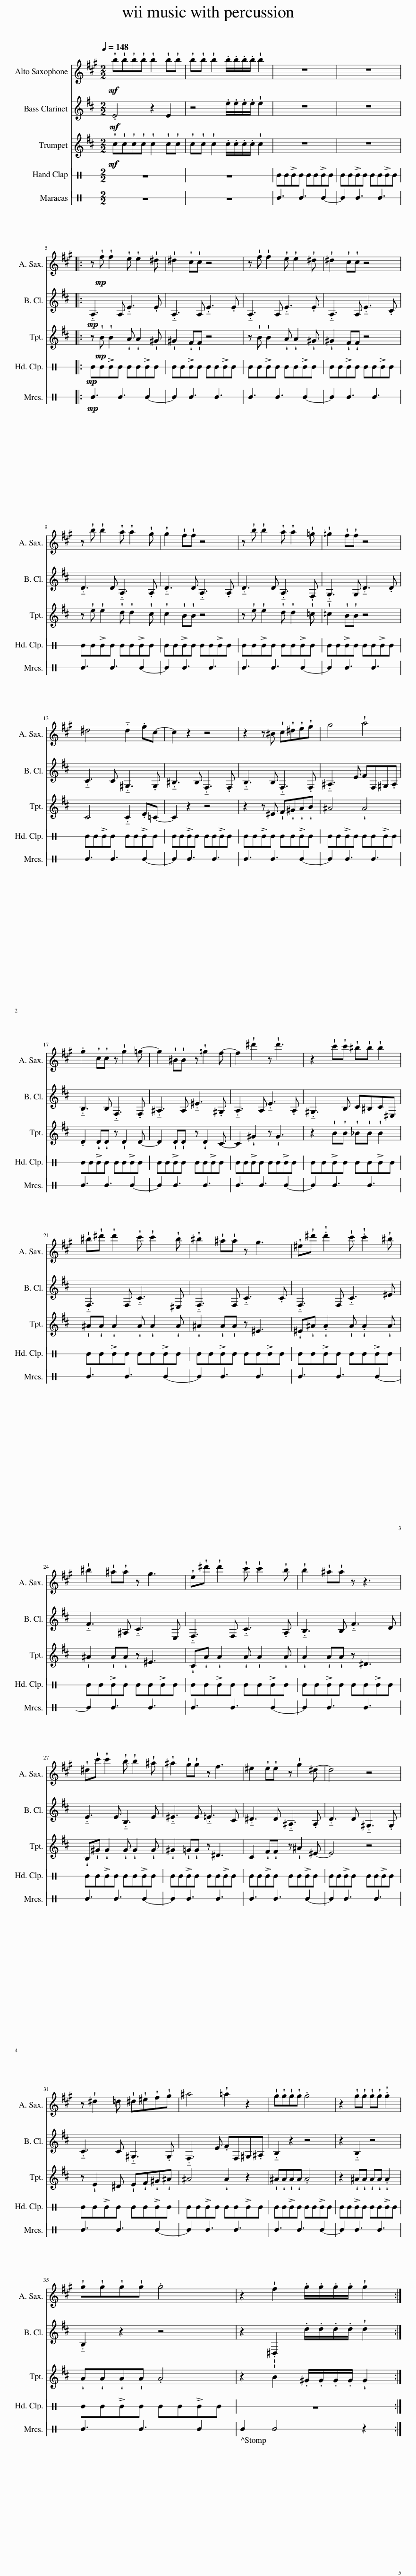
X:1
%%score 1 2 3 4 5
L:1/8
Q:1/4=148
M:2/2
I:linebreak $
K:C
V:1 treble transpose=-9
V:2 treble transpose=-14
V:3 treble transpose=-2
V:4 perc stafflines=1
K:none
V:5 perc stafflines=1
K:none
V:1
[K:A]!mf! !wedge!b!wedge!b!wedge!b!wedge!b !wedge!b2 !wedge!b!wedge!b | !wedge!b!wedge!b !wedge!b2 .b/.b/.b/.b/ !wedge!b2 | z8 | z8 |:$ z!mp! !wedge!f !wedge!f2 !wedge!e !wedge!e2 !wedge!^d | %5
 !wedge!^d2 !wedge!c!wedge!c z4 | z !wedge!f !wedge!f2 !wedge!e !wedge!e2 !wedge!^d | !wedge!^d2 !wedge!c!wedge!c z4 |$ z !wedge!b !wedge!b2 !wedge!a !wedge!a2 !wedge!g | !wedge!g2 !wedge!f!wedge!f z4 | %10
 z !wedge!b !wedge!b2 !wedge!a !wedge!a2 !wedge!=g | !wedge!=g2 !wedge!f!wedge!f z4 |$ ^d4 !tenuto!.d2 .fc- | c2 z2 z4 | z2 z ^B !wedge!c!wedge!^d!wedge!e!wedge!f | %15
 g4 !wedge!a4 |$ .g2 !wedge!c!wedge!c z !wedge!g2 =g- | g2 !wedge!^B!wedge!B z !wedge!=g2 f- | f2 !wedge!^d'2 z !wedge!d'3 | z2 !wedge!c'!wedge!c' !wedge!^b!wedge!b !wedge!b2 |$ %20
 !wedge!^b!wedge!^d' !wedge!d'2 !wedge!c' !wedge!c'2 !wedge!b | !wedge!^b2 !wedge!^a!wedge!a z g3 | !wedge!^e!wedge!^d' !wedge!.d'2 !wedge!c' !wedge!.c'2 !wedge!^b |$ !wedge!^b2 !wedge!^a!wedge!a z g3 | !wedge!e!wedge!^d' !wedge!d'2 !wedge!c' !wedge!c'2 !wedge!b | %25
 !wedge!b2 !wedge!^a!wedge!a z z3 |$ !wedge!^d!wedge!c' !wedge!c'2 !wedge!b !wedge!b2 !wedge!^a | !wedge!^a2 !wedge!g!wedge!g z f3 | ^e2 !wedge!e!wedge!e z !wedge!g2 ^d- | d4 z4 |$ %30
 z !wedge!^d2 =d !wedge!^d!wedge!^e!wedge!f!wedge!g | ^a4 !wedge!=a2 z2 | !wedge!g!wedge!g!wedge!g!wedge!g .g4 | z2 !wedge!g!wedge!g !wedge!g!wedge!g !wedge!.g2 |$ !wedge!g!wedge!g!wedge!g!wedge!g .g4 | %35
 z2 !wedge!f2 .g/.g/.g/.g/ !wedge!g2 :| %36
V:2
[K:D]!mf! .E4 z2 E2 | z4 .e/.e/.e/.e/ !wedge!e2 | z8 | z8 |:$!mp! !tenuto!.A,3 A, !tenuto!.E3 .E | %5
 !tenuto!.A,3 A, !tenuto!.E3 .E | !tenuto!.A,3 A, !tenuto!.E3 .E | !tenuto!.A,3 A, !tenuto!.E3 .C |$ !tenuto!.D3 D !tenuto!.A,3 .A, | !tenuto!.D3 D !tenuto!.A,3 .A, | %10
 !tenuto!.D3 D !tenuto!.A,3 .F, | !tenuto!.G,3 G, !tenuto!.D3 .D |$ !tenuto!.C3 C !tenuto!.^G,3 .G, | !tenuto!.^B,3 B, !tenuto!.F,3 .F, | !tenuto!.B,3 B, !tenuto!.F,3 .F, | %15
 !tenuto!.^A,3 E FF,^G,.A, |$ !tenuto!.B,3 B, !tenuto!.F,3 .F, | !tenuto!.^A,3 A, !tenuto!.^E3 .^G, | !tenuto!.A,3 A, !tenuto!.E3 .A, | !tenuto!.^G,3 B, C^B,C^E, |$ %20
 !tenuto!.F,3 F, !tenuto!.C3 ^E, | !tenuto!.F,3 F, !tenuto!.C3 .C | !tenuto!.F,3 F, !tenuto!.C3 ^E |$ !tenuto!.F3 ^A, !tenuto!.C3 E, | !tenuto!.F,3 F, !tenuto!.C3 .A, | %25
 !tenuto!.B,3 B, !tenuto!.F3 D |$ !tenuto!.E3 E !tenuto!.B,3 E | !tenuto!.^E3 E !tenuto!.=E3 C | !tenuto!.^D3 D !tenuto!.^A,3 .A, | !tenuto!.D3 D !tenuto!.^G,3 .G, |$ %30
 !tenuto!.C3 C !tenuto!.^G,3 .G, | !tenuto!.F,3 E .FF,^G,.^A, | !tenuto!.B,2 z2 z4 | z2 !tenuto!.B,2 z4 |$ !tenuto!.B,2 z2 z4 | %35
 z2 !wedge!.^D,2 .d/.d/.d/.d/ !wedge!d2 :| %36
V:3
[K:D]!mf! !wedge!c!wedge!c!wedge!c!wedge!c !wedge!c2 !wedge!c!wedge!c | !wedge!c!wedge!c !wedge!c2 .c/.c/.c/.c/ !wedge!c2 | z8 | z8 |:$ z!mp! !wedge!B !wedge!B2 !wedge!A !wedge!A2 !wedge!^G | %5
 !wedge!^G2 !wedge!F!wedge!F z4 | z !wedge!B !wedge!B2 !wedge!A !wedge!A2 !wedge!^G | !wedge!^G2 !wedge!F!wedge!F z4 |$ z !wedge!e !wedge!e2 !wedge!d !wedge!d2 !wedge!c | !wedge!c2 !wedge!B!wedge!B z4 | %10
 z !wedge!e !wedge!e2 !wedge!d !wedge!d2 !wedge!=c | !wedge!=c2 !wedge!B!wedge!B z4 |$ C4 !tenuto!.C2 .E=C- | C2 z2 z4 | z2 z ^E !wedge!F!wedge!^G!wedge!A!wedge!B | %15
 ^A4 !wedge!A4 |$ .D2 !wedge!D!wedge!D z !wedge!D2 D- | D2 !wedge!D!wedge!D z !wedge!D2 C- | C2 !wedge!^G2 z !wedge!G3 | z2 !wedge!B!wedge!B !wedge!_B!wedge!B !wedge!B2 |$ %20
[K:D] !wedge!^A!wedge!A !wedge!A2 !wedge!A !wedge!A2 !wedge!A | !wedge!^A2 !wedge!A!wedge!A z ^E3 | !wedge!^E!wedge!^A !wedge!.A2 !wedge!A !wedge!.A2 !wedge!A |$ !wedge!^A2 !wedge!A!wedge!A z ^E3 | !wedge!C!wedge!A !wedge!A2 !wedge!A !wedge!A2 !wedge!A | %25
 !wedge!A2 !wedge!A!wedge!A z ^D3 |$ !wedge!B,!wedge!^G !wedge!G2 !wedge!G !wedge!G2 !wedge!G | !wedge!^G2 !wedge!=G!wedge!G z ^D3 | C2 !wedge!F!wedge!F z !wedge!^A2 ^E- | E4 z4 |$ %30
 z !wedge!E2 ^D !wedge!E!wedge!F!wedge!^G!wedge!^A | ^A4 !wedge!A2 z2 | !wedge!^A!wedge!A!wedge!A!wedge!A .A4 | z2 !wedge!^A!wedge!A !wedge!A!wedge!A !wedge!.A2 |$ !wedge!A!wedge!A!wedge!A!wedge!A .A4 | %35
 z2 !wedge!B2 .^G/.G/.G/.G/ !wedge!G2 :| %36
V:4
 z8 | z8 | EE!>!EE EE!>!EE | EE!>!EE EE!>!EE |:$!mp! EE!>!EE EE!>!EE | %5
 EE!>!EE EE!>!EE | EE!>!EE EE!>!EE | EE!>!EE EE!>!EE |$ EE!>!EE EE!>!EE | EE!>!EE EE!>!EE | %10
 EE!>!EE EE!>!EE | EE!>!EE EE!>!EE |$ EE!>!EE EE!>!EE | EE!>!EE EE!>!EE | EE!>!EE EE!>!EE | %15
 EE!>!EE EE!>!EE |$ EE!>!EE EE!>!EE | EE!>!EE EE!>!EE | EE!>!EE EE!>!EE | EE!>!EE EE!>!EE |$ %20
 EE!>!EE EE!>!EE | EE!>!EE EE!>!EE | EE!>!EE EE!>!EE |$ EE!>!EE EE!>!EE | EE!>!EE EE!>!EE | %25
 EE!>!EE EE!>!EE |$ EE!>!EE EE!>!EE | EE!>!EE EE!>!EE | EE!>!EE EE!>!EE | EE!>!EE EE!>!EE |$ %30
 EE!>!EE EE!>!EE | EE!>!EE EE!>!EE | EE!>!EE EE!>!EE | EE!>!EE EE!>!EE |$ EE!>!EE EE!>!EE | %35
 z8 :| %36
V:5
 z8 | z8 | E3 E3 E2- | E2 E3 E3 |:$!mp! E3 E3 E2- | %5
 E2 E3 E3 | E3 E3 E2- | E2 E3 E3 |$ E3 E3 E2- | E2 E3 E3 | %10
 E3 E3 E2- | E2 E3 E3 |$ E3 E3 E2- | E2 E3 E3 | E3 E3 E2- | %15
 E2 E3 E3 |$ E3 E3 E2- | E2 E3 E3 | E3 E3 E2- | E2 E3 E3 |$ %20
 E3 E3 E2- | E2 E3 E3 | E3 E3 E2- |$ E2 E3 E3 | E3 E3 E2- | %25
 E2 E3 E3 |$ E3 E3 E2- | E2 E3 E3 | E3 E3 E2- | E2 E3 E3 |$ %30
 E3 E3 E2- | E2 E3 E3 | E3 E3 E2- | E2 E3 E3 |$ E3 E3 E2 | %35
 E2 E4 z2 :| %36
